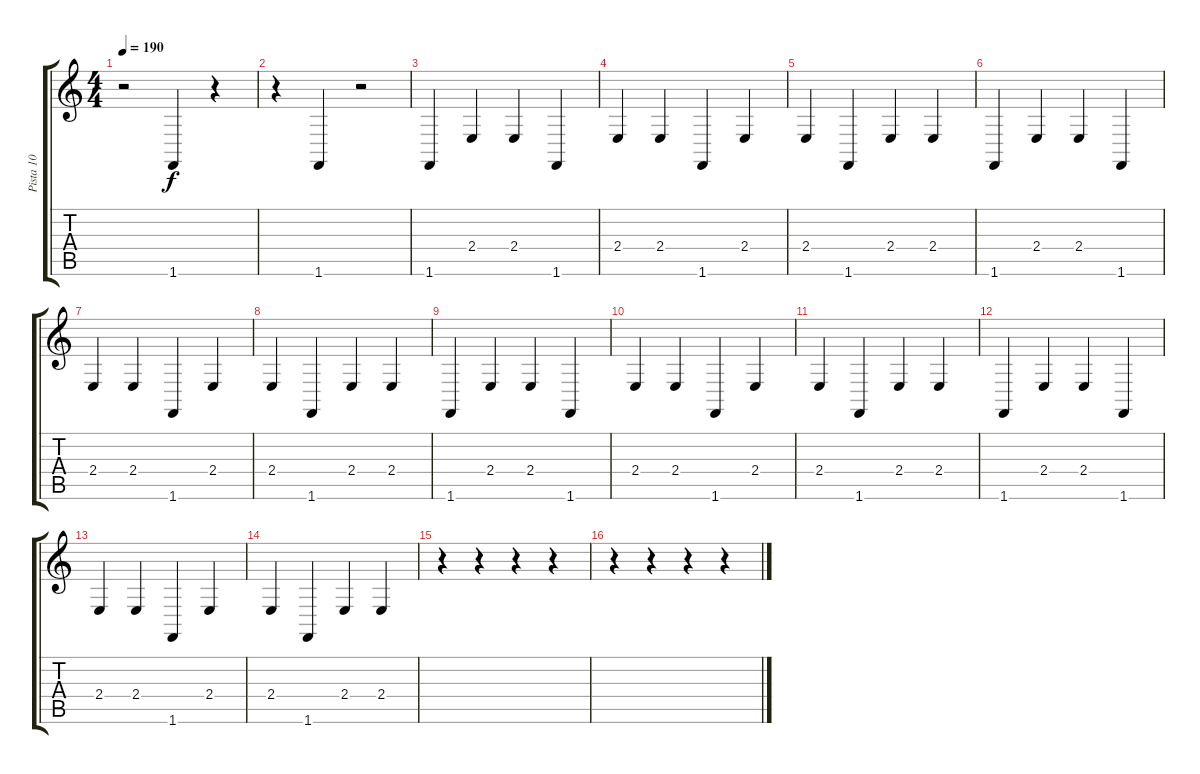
\track ("Pista 10" "Pista 10") {instrument acousticgrandpiano}
\staff {score tabs}
\tuning (E4 B3 G3 D3 A2 E2) {hide}
\ts (4 4)
\tempo 190
\clef g2
\ks c
r.2{dy f} 1.6.4 r.4 |
r.4 1.6.4{balance 3} r.2 |
1.6.4{balance 7} 2.4.4{balance 8} 2.4.4 1.6.4{balance 8} |
2.4.4 2.4.4{balance 8} 1.6.4 2.4.4 |
2.4.4 1.6.4 2.4.4 2.4.4 |
1.6.4 2.4.4 2.4.4 1.6.4 |
2.4.4 2.4.4 1.6.4 2.4.4 |
2.4.4 1.6.4 2.4.4 2.4.4 |
1.6.4 2.4.4 2.4.4 1.6.4 |
2.4.4 2.4.4 1.6.4 2.4.4 |
2.4.4 1.6.4 2.4.4 2.4.4 |
1.6.4 2.4.4 2.4.4 1.6.4 |
2.4.4 2.4.4 1.6.4 2.4.4 |
2.4.4 1.6.4 2.4.4 2.4.4 |
r.4 r.4 r.4 r.4 |
r.4 r.4 r.4 r.4
